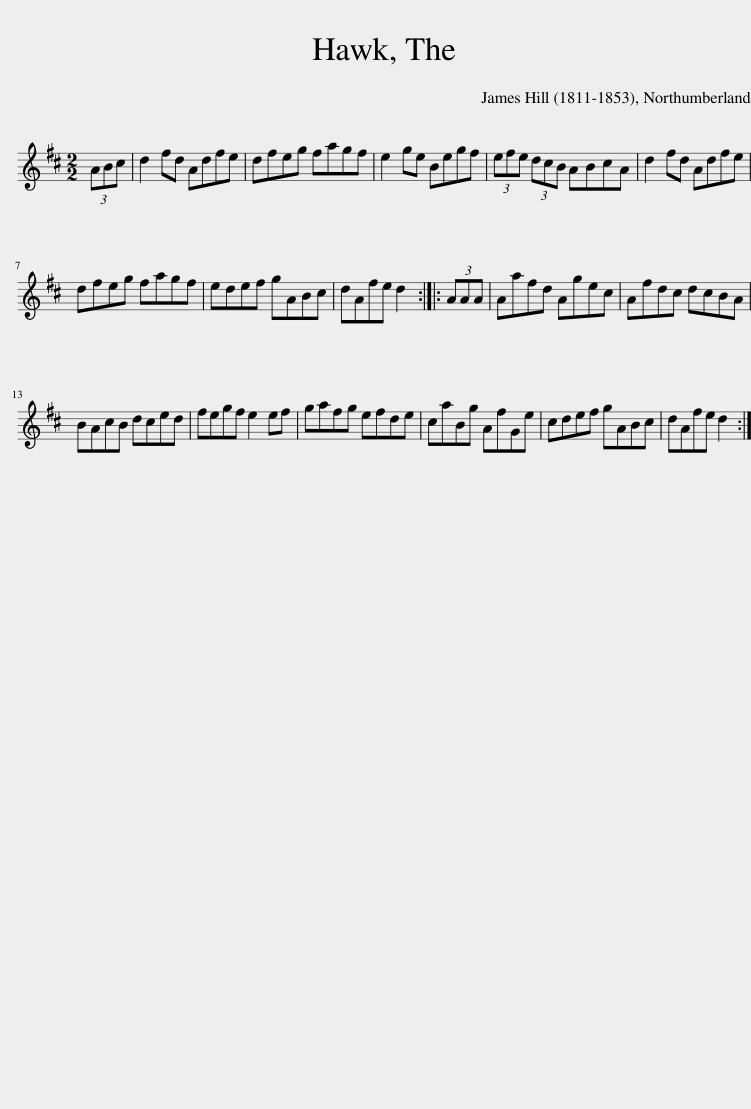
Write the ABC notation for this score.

X:1
L:1/8
M:2/2
I:linebreak $
K:D
V:1 treble
V:1
 (3ABc | d2 fd Adfe | dfeg fagf | e2 ge Begf | (3efe (3dcB ABcA | %5
 d2 fd Adfe |$ dfeg fagf | edef gABc | dAfe d2 :: (3AAA | %10
 Aafd Agec | Afdc dcBA |$ BAcB dced | fegf e2 ef | gafg efde | %15
 caBg AfGe | cdef gABc | dAfe d2 :| %18
